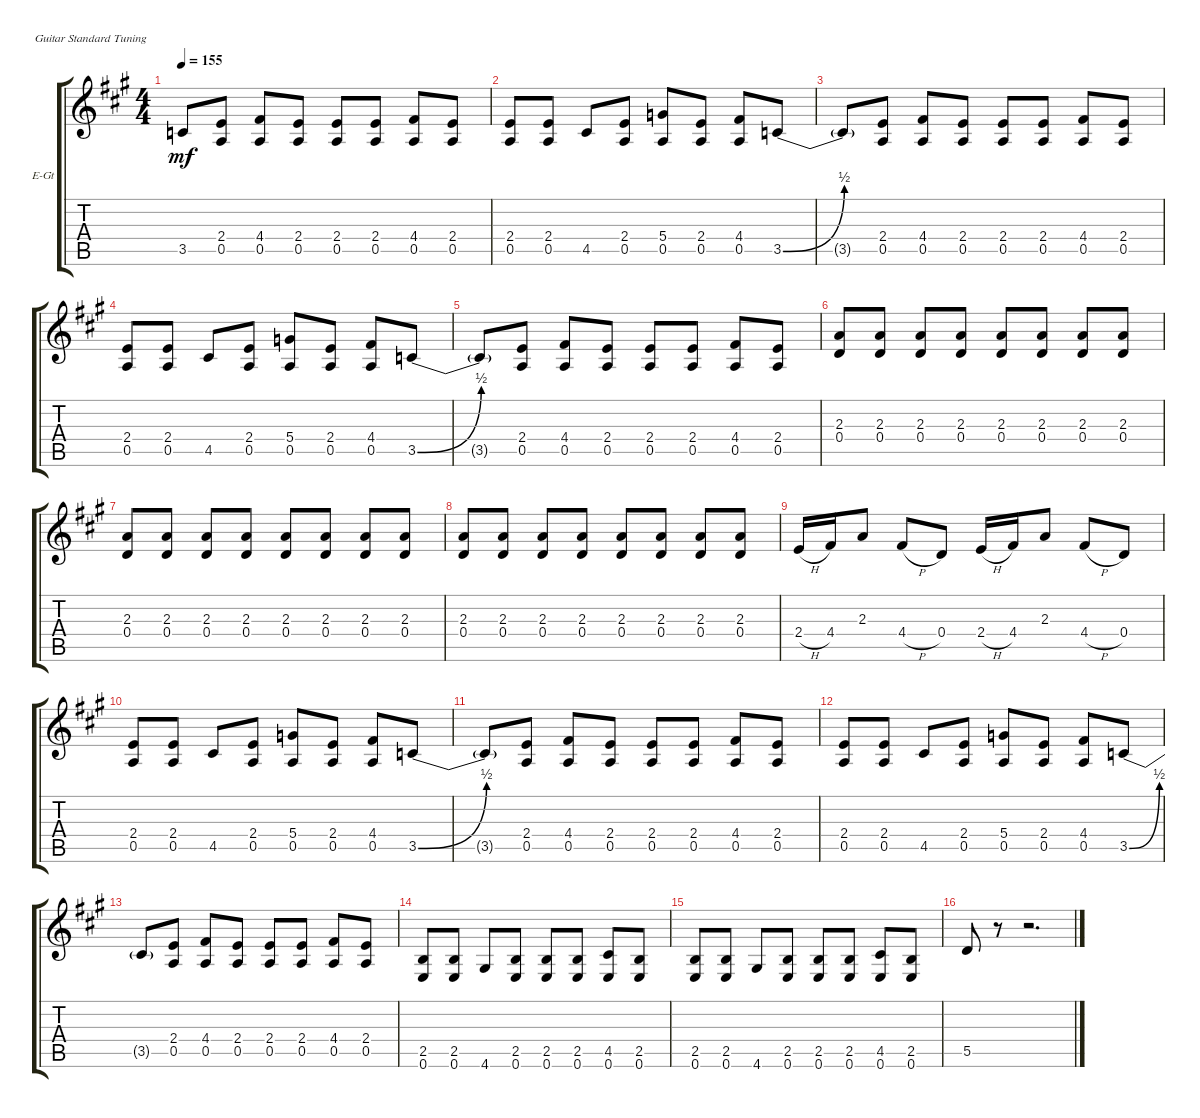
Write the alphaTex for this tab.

\defaultSystemsLayout 4
\bracketExtendMode groupsimilarinstruments
\firstSystemTrackNameOrientation horizontal
\otherSystemsTrackNameOrientation horizontal
\track ("Jimmy Page" "E-Gt") {instrument electricguitarclean}
\staff {score tabs}
\tuning (E4 B3 G3 D3 A2 E2)
\ts (4 4)
\tempo 155
\clef g2
\ks a
3.5{be (hold 0 0 60 0) t}.8{dy mf} (0.5 2.4).8 (4.4 0.5).8 (0.5 2.4).8 (2.4 0.5).8 (0.5 2.4).8 (4.4 0.5).8 (0.5 2.4).8 |
(2.4 0.5).8 (0.5 2.4).8 4.5.8 (0.5 2.4).8 (5.4 0.5).8 (0.5 2.4).8 (4.4 0.5).8 3.5{be (bend 0 0 30 2)}.8 |
3.5{be (hold 0 0 60 0) t}.8 (0.5 2.4).8 (4.4 0.5).8 (0.5 2.4).8 (2.4 0.5).8 (0.5 2.4).8 (4.4 0.5).8 (0.5 2.4).8 |
(2.4 0.5).8 (0.5 2.4).8 4.5.8 (0.5 2.4).8 (5.4 0.5).8 (0.5 2.4).8 (4.4 0.5).8 3.5{be (bend 0 0 30 2)}.8 |
3.5{be (hold 0 0 60 0) t}.8 (0.5 2.4).8 (4.4 0.5).8 (0.5 2.4).8 (2.4 0.5).8 (0.5 2.4).8 (4.4 0.5).8 (0.5 2.4).8 |
(2.3 0.4).8 (0.4 2.3).8 (2.3 0.4).8 (2.3 0.4).8 (2.3 0.4).8 (2.3 0.4).8 (2.3 0.4).8 (2.3 0.4).8 |
(2.3 0.4).8 (0.4 2.3).8 (2.3 0.4).8 (2.3 0.4).8 (2.3 0.4).8 (2.3 0.4).8 (2.3 0.4).8 (2.3 0.4).8 |
(2.3 0.4).8 (0.4 2.3).8 (2.3 0.4).8 (2.3 0.4).8 (2.3 0.4).8 (2.3 0.4).8 (2.3 0.4).8 (2.3 0.4).8 |
2.4{h}.16 4.4.16 2.3.8 4.4{h}.8 0.4.8 2.4{h}.16 4.4.16 2.3.8 4.4{h}.8 0.4.8 |
(0.5 2.4).8 (2.4 0.5).8 4.5.8 (0.5 2.4).8 (5.4 0.5).8 (0.5 2.4).8 (4.4 0.5).8 3.5{be (bend 0 0 30 2)}.8 |
3.5{be (hold 0 0 60 0) t}.8 (0.5 2.4).8 (4.4 0.5).8 (0.5 2.4).8 (2.4 0.5).8 (0.5 2.4).8 (4.4 0.5).8 (0.5 2.4).8 |
(0.5 2.4).8 (2.4 0.5).8 4.5.8 (0.5 2.4).8 (5.4 0.5).8 (0.5 2.4).8 (4.4 0.5).8 3.5{be (bend 0 0 30 2)}.8 |
3.5{be (hold 0 0 60 0) t}.8 (0.5 2.4).8 (4.4 0.5).8 (0.5 2.4).8 (2.4 0.5).8 (0.5 2.4).8 (4.4 0.5).8 (0.5 2.4).8 |
(2.5 0.6).8 (0.6 2.5).8 4.6.8 (0.6 2.5).8 (2.5 0.6).8 (0.6 2.5).8 (4.5 0.6).8 (0.6 2.5).8 |
(2.5 0.6).8 (0.6 2.5).8 4.6.8 (0.6 2.5).8 (2.5 0.6).8 (0.6 2.5).8 (4.5 0.6).8 (0.6 2.5).8 |
5.5.8 r.8 r.2{d}
